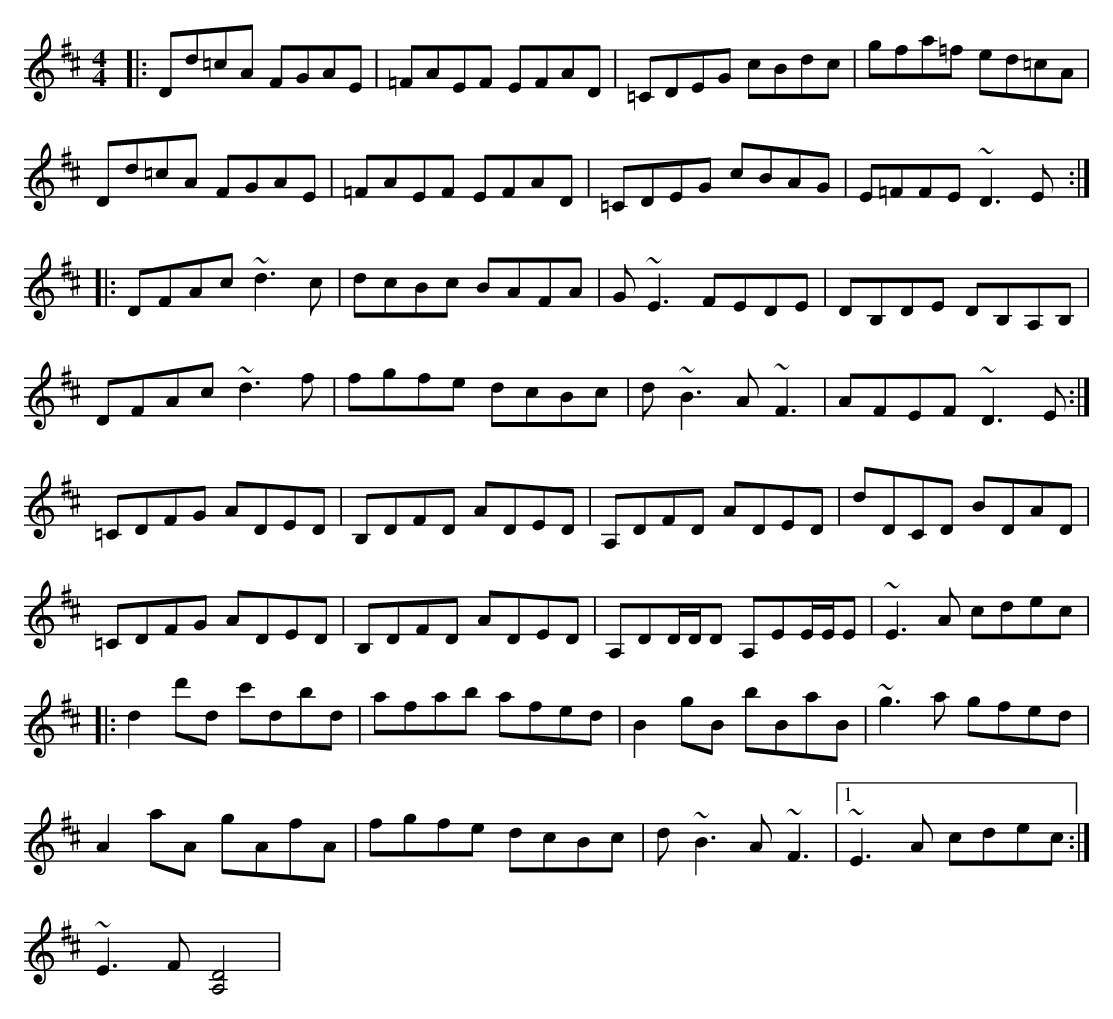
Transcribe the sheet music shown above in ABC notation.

X:1
M:4/4
K:D
|:Dd=cA FGAE|=FAEF EFAD|=CDEG cBdc|gfa=f ed=cA|
Dd=cA FGAE|=FAEF EFAD|=CDEG cBAG|E=FFE ~D3 E:|
|:DFAc ~d3 c|dcBc BAFA|G ~E3 FEDE|DB,DE DB,A,B,|
DFAc ~d3 f|fgfe dcBc|d ~B3 A ~F3|AFEF ~D3 E:|
=CDFG ADED|B,DFD ADED|A,DFD ADED|dDCD BDAD|
=CDFG ADED|B,DFD ADED|A,DD/D/D A,EE/E/E|~E3 A cdec|
|:d2d'd c'dbd|afab afed|B2 gB bBaB|~g3 a gfed|
A2aA gAfA|fgfe dcBc|d ~B3 A ~F3|1 ~E3 A cdec:|
2 ~E3 F [D4A,4]|
